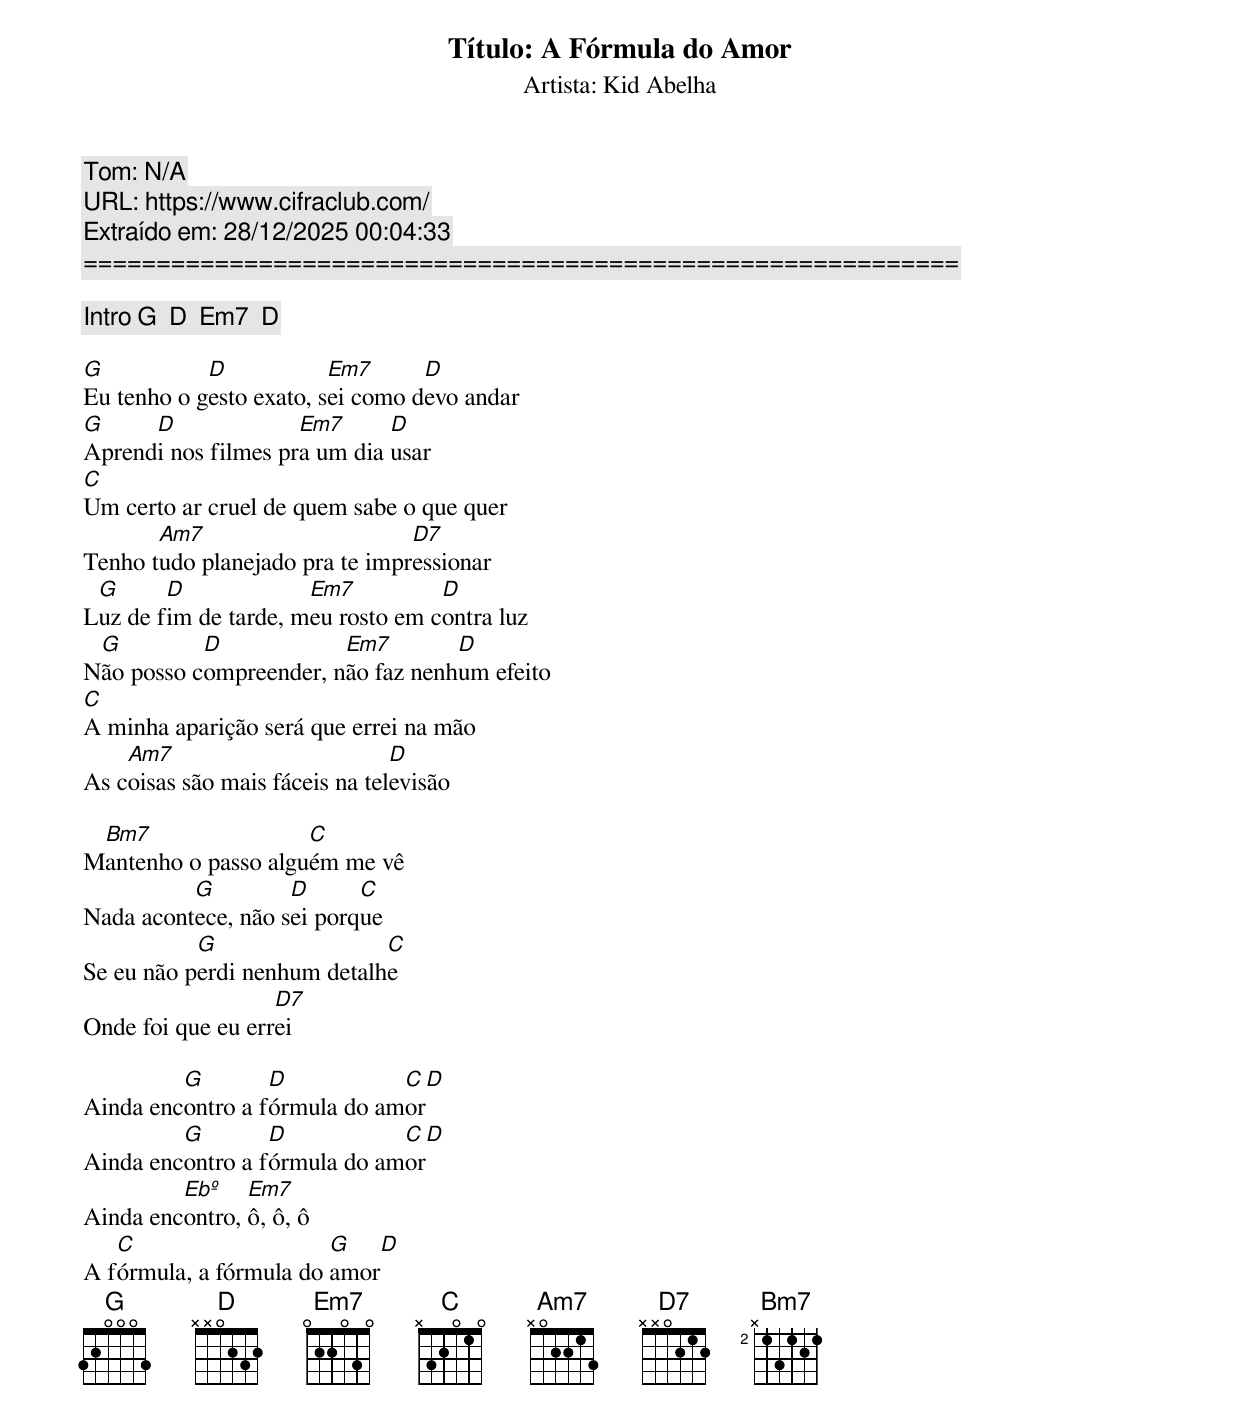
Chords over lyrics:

Título: A Fórmula do Amor
Artista: Kid Abelha
Tom: N/A
URL: https://www.cifraclub.com/
Extraído em: 28/12/2025 00:04:33
============================================================

[Intro] G  D  Em7  D

G           D            Em7      D
Eu tenho o gesto exato, sei como devo andar
G     D              Em7      D
Aprendi nos filmes pra um dia usar
C
Um certo ar cruel de quem sabe o que quer
       Am7                      D7
Tenho tudo planejado pra te impressionar
 G      D             Em7          D
Luz de fim de tarde, meu rosto em contra luz
 G         D            Em7        D
Não posso compreender, não faz nenhum efeito
C
A minha aparição será que errei na mão
    Am7                         D
As coisas são mais fáceis na televisão

 Bm7                 C
Mantenho o passo alguém me vê
          G         D      C
Nada acontece, não sei porque
           G                 C
Se eu não perdi nenhum detalhe
                   D7
Onde foi que eu errei

         G        D           C  D
Ainda encontro a fórmula do amor
         G        D           C  D
Ainda encontro a fórmula do amor
         Ebº    Em7
Ainda encontro, ô, ô, ô
   C                    G    D
A fórmula, a fórmula do amor
